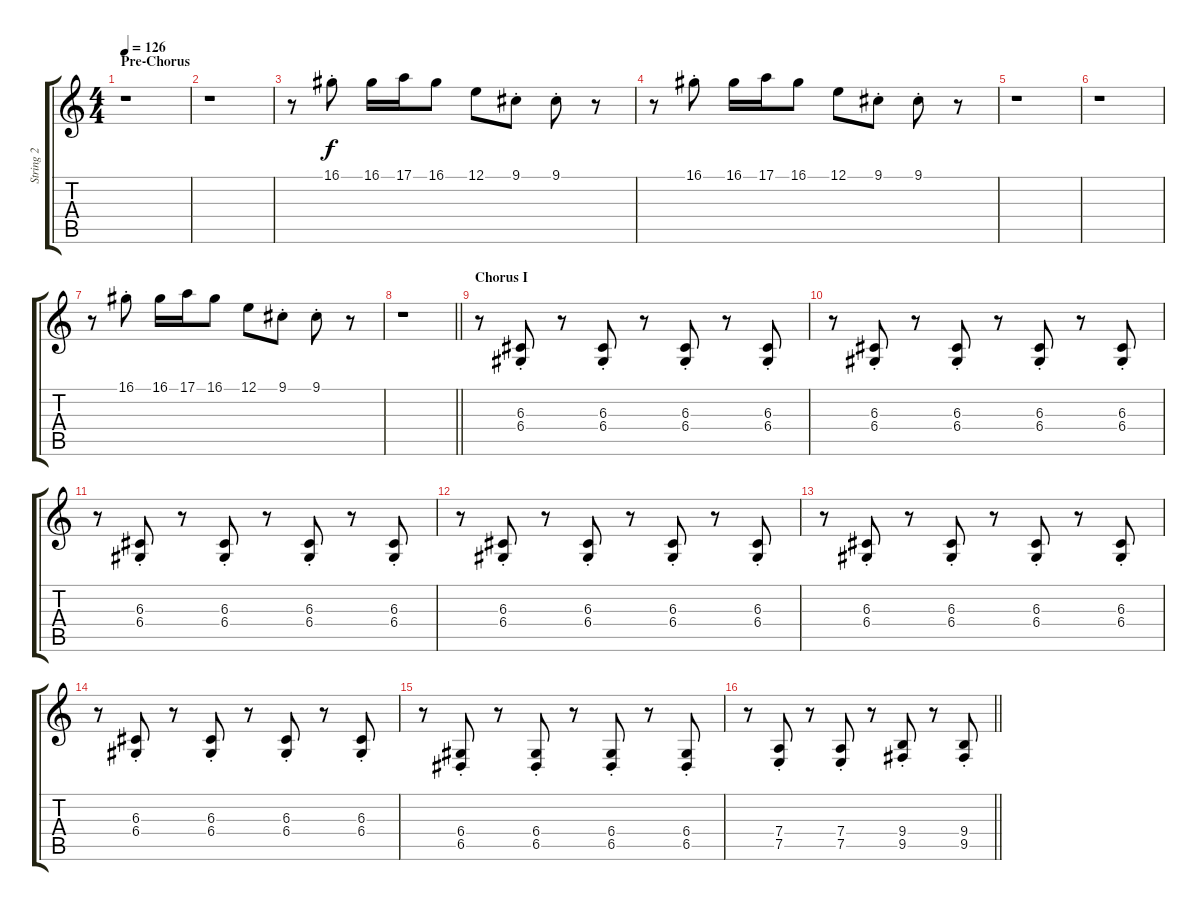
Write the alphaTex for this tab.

\track ("String 2 " "String 2 ") {instrument stringensemble1}
\staff {score tabs}
\tuning (E4 B3 G3 D3 A2 E2) {hide}
\ts (4 4)
\section ("" "Pre-Chorus")
\tempo 126
\clef g2
\ks c
r.1{dy f} |
r.1 |
r.8{volume 11} 16.1{st}.8 16.1.16 17.1.16 16.1.8 12.1.8 9.1{st}.8 9.1{st}.8 r.8 |
r.8 16.1{st}.8 16.1.16 17.1.16 16.1.8 12.1.8 9.1{st}.8 9.1{st}.8 r.8 |
r.1 |
r.1 |
r.8 16.1{st}.8 16.1.16 17.1.16 16.1.8 12.1.8 9.1{st}.8 9.1{st}.8 r.8 |
\barLineRight lightlight
r.1 |
\section ("" "Chorus I")
r.8{volume 13} (6.3{st} 6.4{st}).8 r.8 (6.3{st} 6.4{st}).8 r.8 (6.3{st} 6.4{st}).8 r.8 (6.3{st} 6.4{st}).8 |
r.8 (6.3{st} 6.4{st}).8 r.8 (6.3{st} 6.4{st}).8 r.8 (6.3{st} 6.4{st}).8 r.8 (6.3{st} 6.4{st}).8 |
r.8 (6.3{st} 6.4{st}).8 r.8 (6.3{st} 6.4{st}).8 r.8 (6.3{st} 6.4{st}).8 r.8 (6.3{st} 6.4{st}).8 |
r.8 (6.3{st} 6.4{st}).8 r.8 (6.3{st} 6.4{st}).8 r.8 (6.3{st} 6.4{st}).8 r.8 (6.3{st} 6.4{st}).8 |
r.8 (6.3{st} 6.4{st}).8 r.8 (6.3{st} 6.4{st}).8 r.8 (6.3{st} 6.4{st}).8 r.8 (6.3{st} 6.4{st}).8 |
r.8 (6.3{st} 6.4{st}).8 r.8 (6.3{st} 6.4{st}).8 r.8 (6.3{st} 6.4{st}).8 r.8 (6.3{st} 6.4{st}).8 |
r.8 (6.4{st} 6.5{st}).8 r.8 (6.4{st} 6.5{st}).8 r.8 (6.4{st} 6.5{st}).8 r.8 (6.4{st} 6.5{st}).8 |
\barLineRight lightlight
r.8 (7.4{st} 7.5{st}).8 r.8 (7.4{st} 7.5{st}).8 r.8 (9.4{st} 9.5{st}).8 r.8 (9.4{st} 9.5{st}).8
